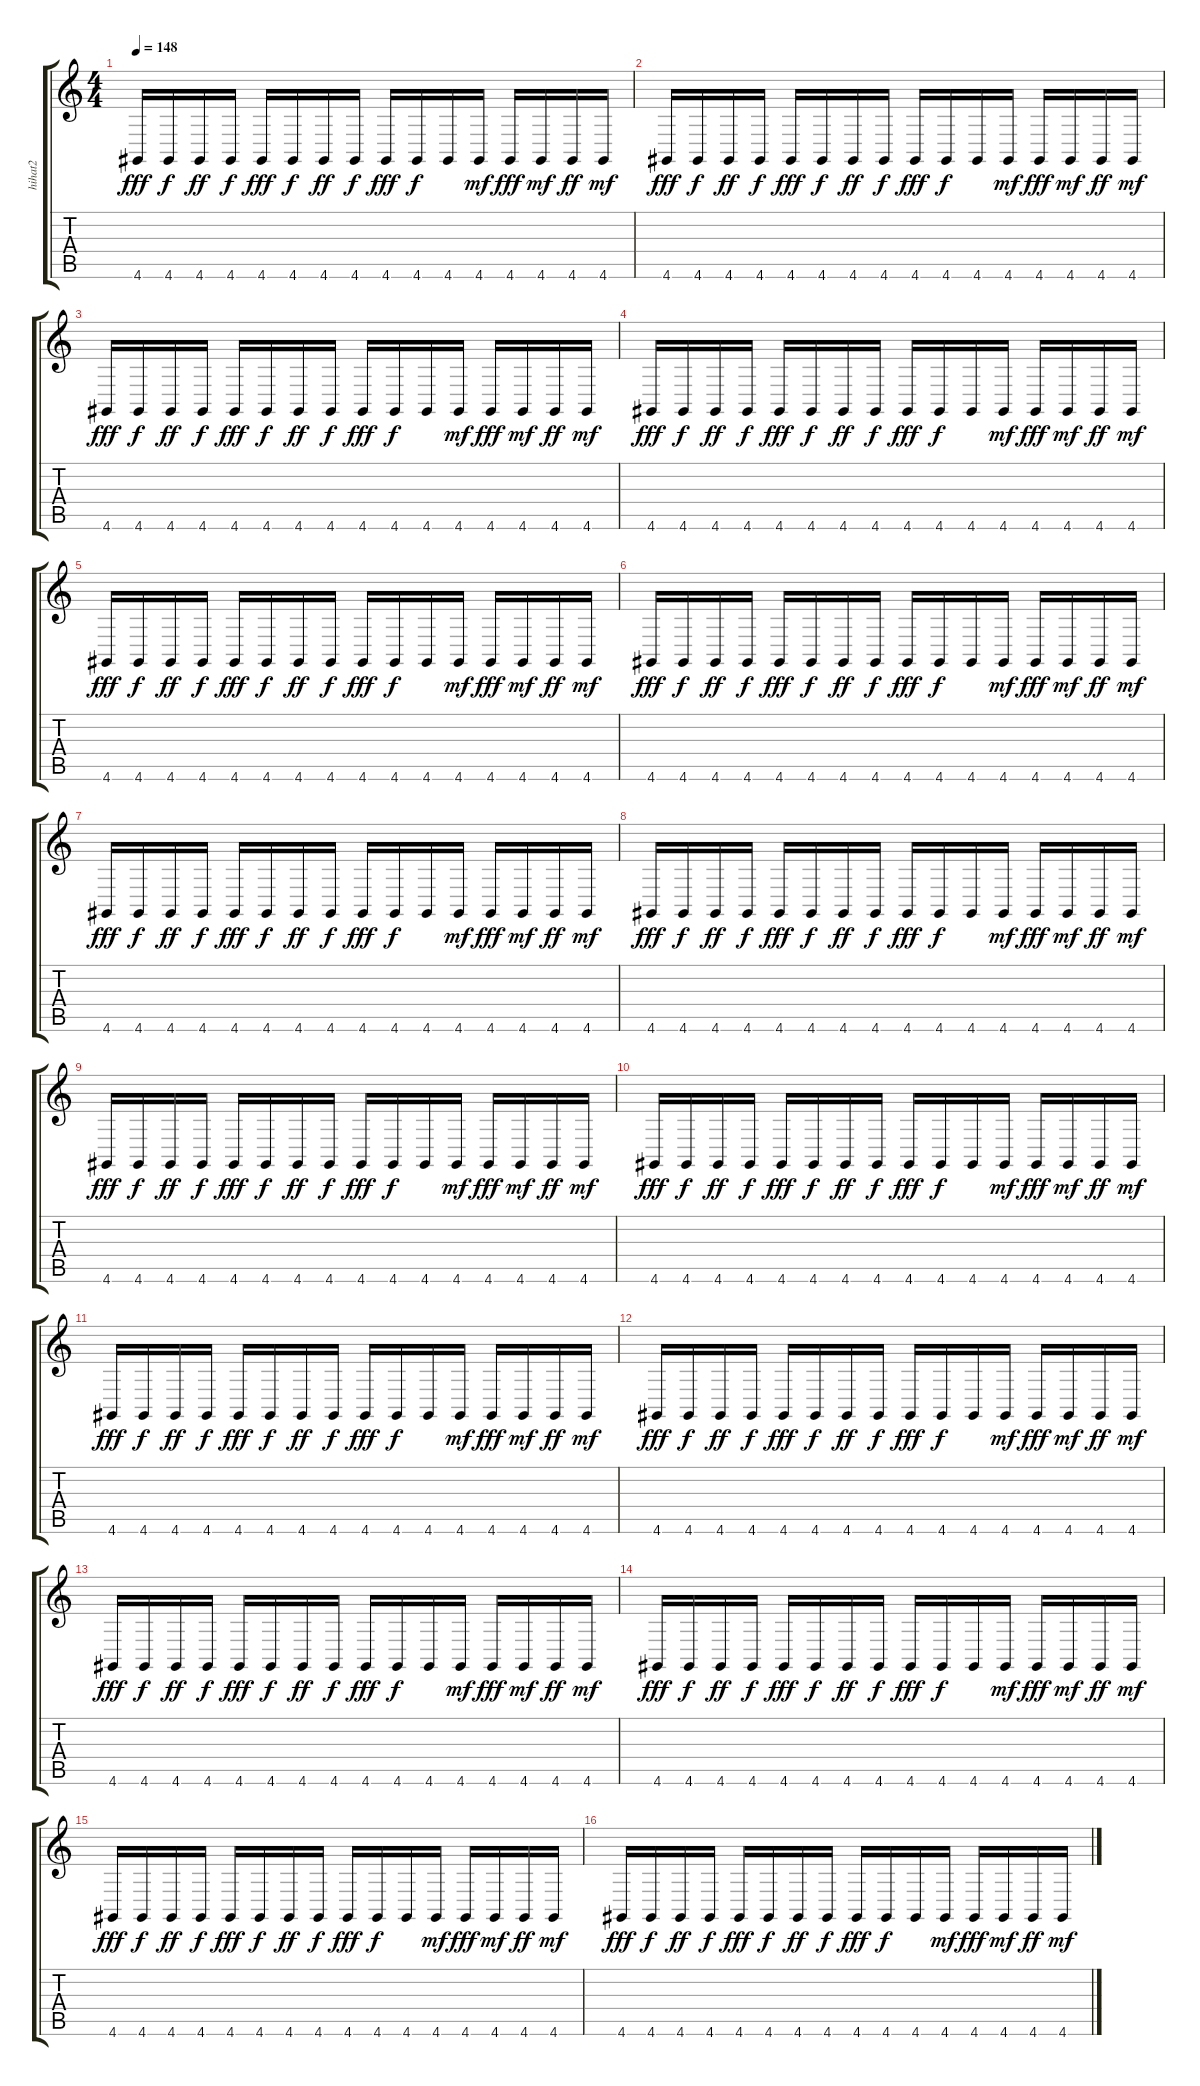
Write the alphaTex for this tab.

\track ("hihat2" "hihat2") {instrument acousticgrandpiano}
\staff {score tabs}
\tuning (E4 B3 G3 D3 A2 E2) {hide}
\ts (4 4)
\tempo 148
\clef g2
\ks c
4.6.16{dy fff volume 5} 4.6.16{dy f} 4.6.16{dy ff} 4.6.16{dy f} 4.6.16{dy fff} 4.6.16{dy f} 4.6.16{dy ff} 4.6.16{dy f} 4.6.16{dy fff} 4.6.16{dy f} 4.6.16 4.6.16{dy mf} 4.6.16{dy fff} 4.6.16{dy mf} 4.6.16{dy ff} 4.6.16{dy mf} |
4.6.16{dy fff} 4.6.16{dy f} 4.6.16{dy ff} 4.6.16{dy f} 4.6.16{dy fff} 4.6.16{dy f} 4.6.16{dy ff} 4.6.16{dy f} 4.6.16{dy fff} 4.6.16{dy f} 4.6.16 4.6.16{dy mf} 4.6.16{dy fff} 4.6.16{dy mf} 4.6.16{dy ff} 4.6.16{dy mf} |
4.6.16{dy fff} 4.6.16{dy f} 4.6.16{dy ff} 4.6.16{dy f} 4.6.16{dy fff} 4.6.16{dy f} 4.6.16{dy ff} 4.6.16{dy f} 4.6.16{dy fff} 4.6.16{dy f} 4.6.16 4.6.16{dy mf} 4.6.16{dy fff} 4.6.16{dy mf} 4.6.16{dy ff} 4.6.16{dy mf} |
4.6.16{dy fff} 4.6.16{dy f} 4.6.16{dy ff} 4.6.16{dy f} 4.6.16{dy fff} 4.6.16{dy f} 4.6.16{dy ff} 4.6.16{dy f} 4.6.16{dy fff} 4.6.16{dy f} 4.6.16 4.6.16{dy mf} 4.6.16{dy fff} 4.6.16{dy mf} 4.6.16{dy ff} 4.6.16{dy mf} |
4.6.16{dy fff} 4.6.16{dy f} 4.6.16{dy ff} 4.6.16{dy f} 4.6.16{dy fff} 4.6.16{dy f} 4.6.16{dy ff} 4.6.16{dy f} 4.6.16{dy fff} 4.6.16{dy f} 4.6.16 4.6.16{dy mf} 4.6.16{dy fff} 4.6.16{dy mf} 4.6.16{dy ff} 4.6.16{dy mf} |
4.6.16{dy fff} 4.6.16{dy f} 4.6.16{dy ff} 4.6.16{dy f} 4.6.16{dy fff} 4.6.16{dy f} 4.6.16{dy ff} 4.6.16{dy f} 4.6.16{dy fff} 4.6.16{dy f} 4.6.16 4.6.16{dy mf} 4.6.16{dy fff} 4.6.16{dy mf} 4.6.16{dy ff} 4.6.16{dy mf} |
4.6.16{dy fff} 4.6.16{dy f} 4.6.16{dy ff} 4.6.16{dy f} 4.6.16{dy fff} 4.6.16{dy f} 4.6.16{dy ff} 4.6.16{dy f} 4.6.16{dy fff} 4.6.16{dy f} 4.6.16 4.6.16{dy mf} 4.6.16{dy fff} 4.6.16{dy mf} 4.6.16{dy ff} 4.6.16{dy mf} |
4.6.16{dy fff} 4.6.16{dy f} 4.6.16{dy ff} 4.6.16{dy f} 4.6.16{dy fff} 4.6.16{dy f} 4.6.16{dy ff} 4.6.16{dy f} 4.6.16{dy fff} 4.6.16{dy f} 4.6.16 4.6.16{dy mf} 4.6.16{dy fff} 4.6.16{dy mf} 4.6.16{dy ff} 4.6.16{dy mf} |
4.6.16{dy fff} 4.6.16{dy f} 4.6.16{dy ff} 4.6.16{dy f} 4.6.16{dy fff} 4.6.16{dy f} 4.6.16{dy ff} 4.6.16{dy f} 4.6.16{dy fff} 4.6.16{dy f} 4.6.16 4.6.16{dy mf} 4.6.16{dy fff} 4.6.16{dy mf} 4.6.16{dy ff} 4.6.16{dy mf} |
4.6.16{dy fff} 4.6.16{dy f} 4.6.16{dy ff} 4.6.16{dy f} 4.6.16{dy fff} 4.6.16{dy f} 4.6.16{dy ff} 4.6.16{dy f} 4.6.16{dy fff} 4.6.16{dy f} 4.6.16 4.6.16{dy mf} 4.6.16{dy fff} 4.6.16{dy mf} 4.6.16{dy ff} 4.6.16{dy mf} |
4.6.16{dy fff} 4.6.16{dy f} 4.6.16{dy ff} 4.6.16{dy f} 4.6.16{dy fff} 4.6.16{dy f} 4.6.16{dy ff} 4.6.16{dy f} 4.6.16{dy fff} 4.6.16{dy f} 4.6.16 4.6.16{dy mf} 4.6.16{dy fff} 4.6.16{dy mf} 4.6.16{dy ff} 4.6.16{dy mf} |
4.6.16{dy fff} 4.6.16{dy f} 4.6.16{dy ff} 4.6.16{dy f} 4.6.16{dy fff} 4.6.16{dy f} 4.6.16{dy ff} 4.6.16{dy f} 4.6.16{dy fff} 4.6.16{dy f} 4.6.16 4.6.16{dy mf} 4.6.16{dy fff} 4.6.16{dy mf} 4.6.16{dy ff} 4.6.16{dy mf} |
4.6.16{dy fff} 4.6.16{dy f} 4.6.16{dy ff} 4.6.16{dy f} 4.6.16{dy fff} 4.6.16{dy f} 4.6.16{dy ff} 4.6.16{dy f} 4.6.16{dy fff} 4.6.16{dy f} 4.6.16 4.6.16{dy mf} 4.6.16{dy fff} 4.6.16{dy mf} 4.6.16{dy ff} 4.6.16{dy mf} |
4.6.16{dy fff} 4.6.16{dy f} 4.6.16{dy ff} 4.6.16{dy f} 4.6.16{dy fff} 4.6.16{dy f} 4.6.16{dy ff} 4.6.16{dy f} 4.6.16{dy fff} 4.6.16{dy f} 4.6.16 4.6.16{dy mf} 4.6.16{dy fff} 4.6.16{dy mf} 4.6.16{dy ff} 4.6.16{dy mf} |
4.6.16{dy fff} 4.6.16{dy f} 4.6.16{dy ff} 4.6.16{dy f} 4.6.16{dy fff} 4.6.16{dy f} 4.6.16{dy ff} 4.6.16{dy f} 4.6.16{dy fff} 4.6.16{dy f} 4.6.16 4.6.16{dy mf} 4.6.16{dy fff} 4.6.16{dy mf} 4.6.16{dy ff} 4.6.16{dy mf} |
4.6.16{dy fff} 4.6.16{dy f} 4.6.16{dy ff} 4.6.16{dy f} 4.6.16{dy fff} 4.6.16{dy f} 4.6.16{dy ff} 4.6.16{dy f} 4.6.16{dy fff} 4.6.16{dy f} 4.6.16 4.6.16{dy mf} 4.6.16{dy fff} 4.6.16{dy mf} 4.6.16{dy ff} 4.6.16{dy mf}
